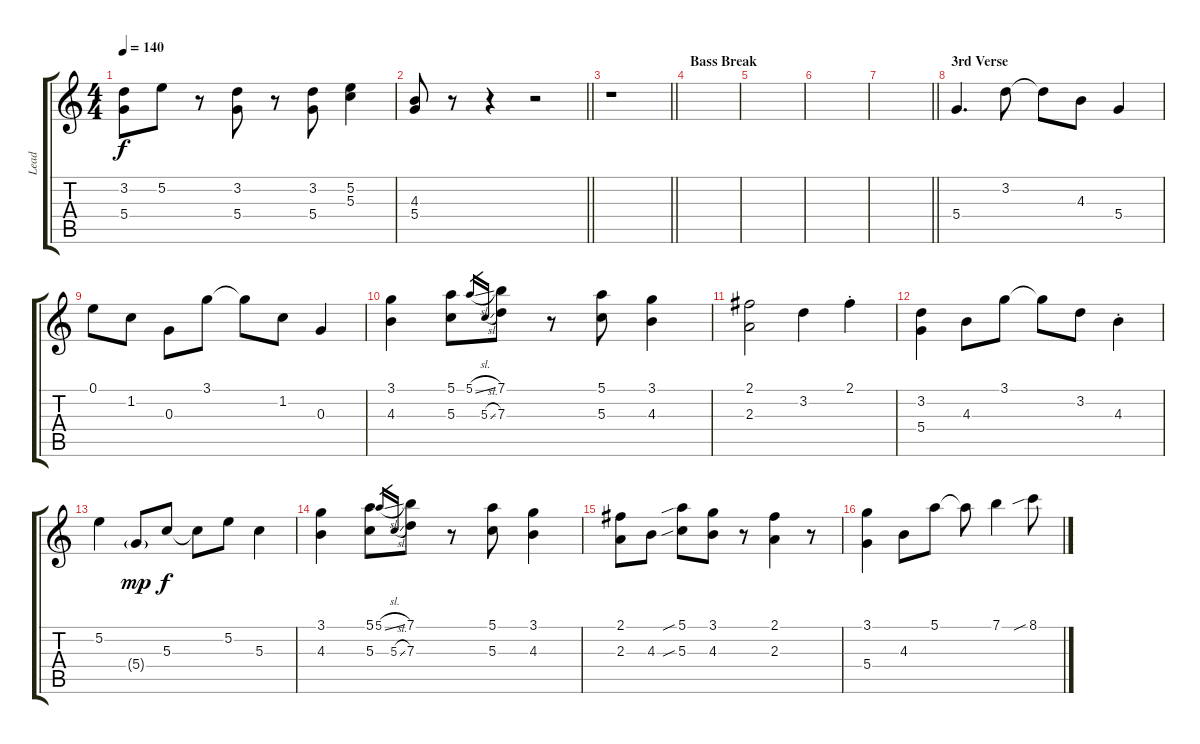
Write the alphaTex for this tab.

\track ("Lead" "Lead") {instrument electricguitarclean}
\staff {score tabs}
\tuning (E4 B3 G3 D3 A2 E2) {hide}
\ts (4 4)
\tempo 140
\clef g2
\ks c
(3.2 5.4).8{dy f} 5.2.8 r.8 (3.2 5.4).8 r.8 (3.2 5.4).8 (5.2 5.3).4 |
\barLineRight lightlight
(4.3 5.4).8 r.8 r.4 r.2 |
\barLineRight lightlight
r.1 |
\section ("" "Bass Break")
|
|
|
\barLineRight lightlight
|
\section ("" "3rd Verse")
5.4.4{d} 3.2.8 3.2{t}.8 4.3.8 5.4.4 |
0.1.8 1.2.8 0.3.8 3.1.8 3.1{t}.8 1.2.8 0.3.4 |
(3.1 4.3).4 (5.1 5.3).8 5.1{sl}.16{gr} 5.3{sl}.16{gr} (7.1 7.3).8 r.8 (5.1 5.3).8 (3.1 4.3).4 |
(2.1 2.3).2 3.2.4 2.1{st}.4 |
(3.2 5.4).4 4.3.8 3.1.8 3.1{t}.8 3.2.8 4.3{st}.4 |
5.2.4 5.4{g}.8{dy mp} 5.3.8{dy f} 5.3{t}.8 5.2.8 5.3.4 |
(3.1 4.3).4 (5.1 5.3).8 5.1{sl}.16{gr} 5.3{sl}.16{gr} (7.1 7.3).8 r.8 (5.1 5.3).8 (3.1 4.3).4 |
(2.1 2.3).8 4.3.8 (5.1{sib} 5.3{sib}).8 (3.1 4.3).8 r.8 (2.1 2.3).4 r.8 |
(3.1 5.4).4 4.3.8 5.1.8 5.1{t}.8 7.1.4 8.1{sib}.8
